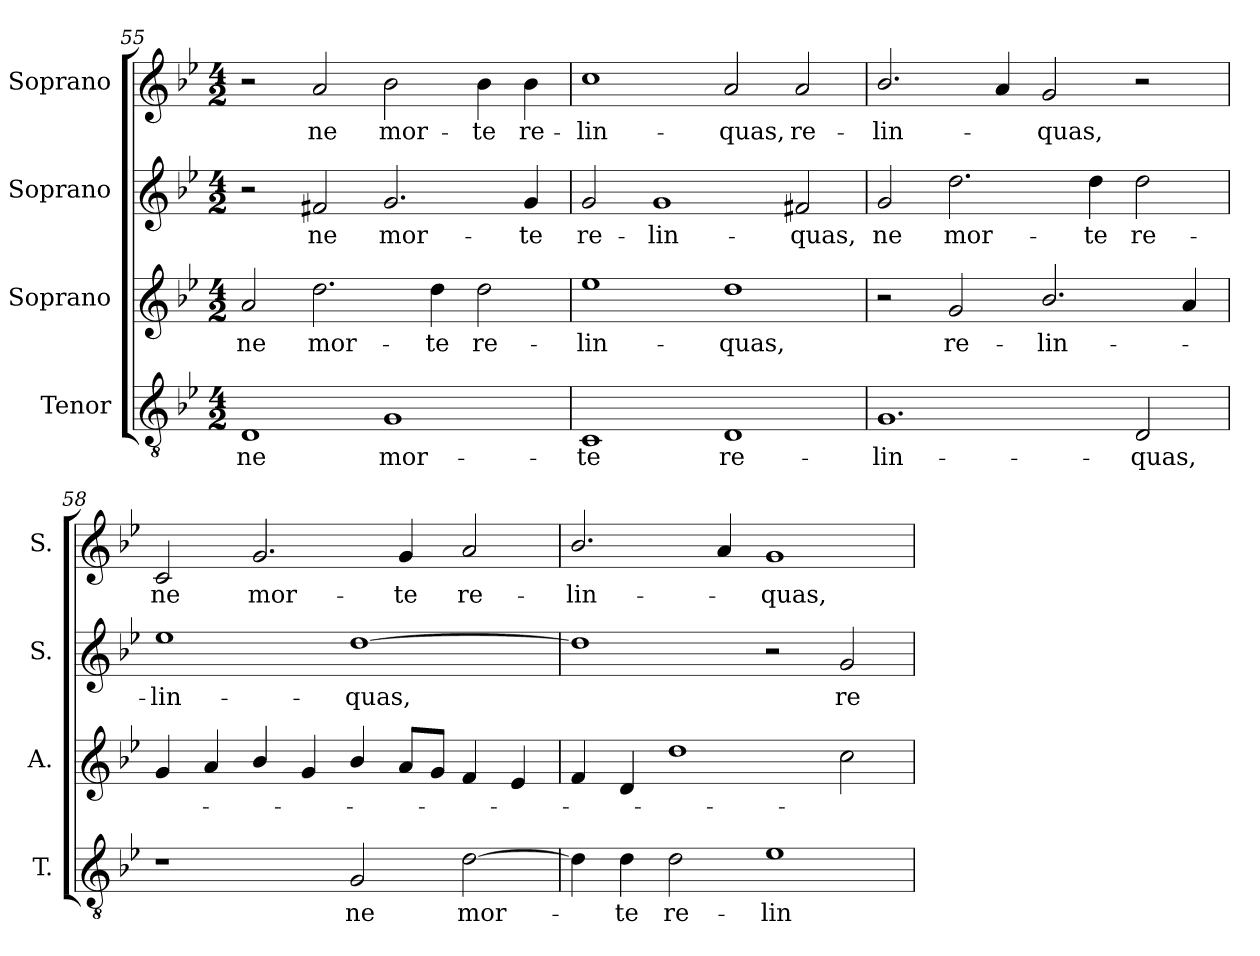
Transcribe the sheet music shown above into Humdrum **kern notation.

**kern	**text	**kern	**text	**kern	**text	**kern	**text
*part4	*part4	*part3	*part3	*part2	*part2	*part1	*part1
*staff4	*staff4	*staff3	*staff3	*staff2	*staff2	*staff1	*staff1
*I"Tenor	*	*I"Soprano	*	*I"Soprano	*	*I"Soprano	*
*I'T.	*	*I'A.	*	*I'S.	*	*I'S.	*
*clefGv2	*	*clefG2	*	*clefG2	*	*clefG2	*
*ITrd7c12	*	*	*	*	*	*	*
*k[b-e-]	*	*k[b-e-]	*	*k[b-e-]	*	*k[b-e-]	*
*B-:	*	*B-:	*	*B-:	*	*B-:	*
*M4/2	*	*M4/2	*	*M4/2	*	*M4/2	*
=55	=55	=55	=55	=55	=55	=55	=55
!	!LO:LY:b:color=#000000	!	!	!	!	!	!
!	!	!	!LO:LY:b:color=#000000	!	!	!	!
1DDi	ne	2ai/	ne	2r	.	2r	.
!	!	!	!LO:LY:b:color=#000000	!	!	!	!
!	!	!	!	!	!LO:LY:b:color=#000000	!	!
!	!	!	!	!	!	!	!LO:LY:b:color=#000000
.	.	2.ddi\	mor-	2f#Xi/	ne	2ai/	ne
!	!LO:LY:b:color=#000000	!	!	!	!	!	!
!	!	!	!	!	!LO:LY:b:color=#000000	!	!
!	!	!	!	!	!	!	!LO:LY:b:color=#000000
1GGi	mor-	.	.	2.gi/	mor-	2b-i\	mor-
!	!	!	!LO:LY:b:color=#000000	!	!	!	!
.	.	4ddi\	-te	.	.	.	.
!	!	!	!LO:LY:b:color=#000000	!	!	!	!
!	!	!	!	!	!	!	!LO:LY:b:color=#000000
.	.	2ddi\	re-	.	.	4b-i\	-te
!	!	!	!	!	!LO:LY:b:color=#000000	!	!
!	!	!	!	!	!	!	!LO:LY:b:color=#000000
.	.	.	.	4gi/	-te	4b-i\	re-
!!LO:PB:g=z
=56	=56	=56	=56	=56	=56	=56	=56
!	!LO:LY:b:color=#000000	!	!	!	!	!	!
!	!	!	!LO:LY:b:color=#000000	!	!	!	!
!	!	!	!	!	!LO:LY:b:color=#000000	!	!
!	!	!	!	!	!	!	!LO:LY:b:color=#000000
1CCi	-te	1ee-i	-lin-	2gi/	re-	1cci	-lin-
!	!	!	!	!	!LO:LY:b:color=#000000	!	!
.	.	.	.	1gi	-lin-	.	.
!	!LO:LY:b:color=#000000	!	!	!	!	!	!
!	!	!	!LO:LY:b:color=#000000	!	!	!	!
!	!	!	!	!	!	!	!LO:LY:b:color=#000000
1DDi	re-	1ddi	-quas,	.	.	2ai/	-quas,
!	!	!	!	!	!LO:LY:b:color=#000000	!	!
!	!	!	!	!	!	!	!LO:LY:b:color=#000000
.	.	.	.	2f#Xi/	-quas,	2ai/	re-
=57	=57	=57	=57	=57	=57	=57	=57
!	!LO:LY:b:color=#000000	!	!	!	!	!	!
!	!	!	!	!	!LO:LY:b:color=#000000	!	!
!	!	!	!	!	!	!	!LO:LY:b:color=#000000
1.GGi	-lin-	2r	.	2gi/	ne	2.b-i/	-lin-
!	!	!	!LO:LY:b:color=#000000	!	!	!	!
!	!	!	!	!	!LO:LY:b:color=#000000	!	!
.	.	2gi/	re-	2.ddi\	mor-	.	.
.	.	.	.	.	.	4ai/	.
!	!	!	!LO:LY:b:color=#000000	!	!	!	!
!	!	!	!	!	!	!	!LO:LY:b:color=#000000
.	.	2.b-i/	-lin-	.	.	2gi/	-quas,
!	!	!	!	!	!LO:LY:b:color=#000000	!	!
.	.	.	.	4ddi\	-te	.	.
!	!LO:LY:b:color=#000000	!	!	!	!	!	!
!	!	!	!	!	!LO:LY:b:color=#000000	!	!
2DDi/	-quas,	.	.	2ddi\	re-	2r	.
.	.	4ai/	.	.	.	.	.
=58	=58	=58	=58	=58	=58	=58	=58
!	!	!	!	!	!LO:LY:b:color=#000000	!	!
!	!	!	!	!	!	!	!LO:LY:b:color=#000000
1r	.	4gi/	.	1ee-i	-lin-	2ci/	ne
.	.	4ai/	.	.	.	.	.
!	!	!	!	!	!	!	!LO:LY:b:color=#000000
.	.	4b-i/	.	.	.	2.gi/	mor-
.	.	4gi/	.	.	.	.	.
!	!LO:LY:b:color=#000000	!	!	!	!	!	!
!	!	!	!	!	!LO:LY:b:color=#000000	!	!
2GGi/	ne	4b-i/	.	[1ddi	-quas,	.	.
!	!	!	!	!	!	!	!LO:LY:b:color=#000000
.	.	8ai/L	.	.	.	4gi/	-te
.	.	8gi/J	.	.	.	.	.
!	!LO:LY:b:color=#000000	!	!	!	!	!	!
!	!	!	!	!	!	!	!LO:LY:b:color=#000000
[2Di\	mor-	4fi/	.	.	.	2ai/	re-
.	.	4e-i/	.	.	.	.	.
=59	=59	=59	=59	=59	=59	=59	=59
!	!	!	!	!	!	!	!LO:LY:b:color=#000000
4Di\]	.	4fi/	.	1ddi]	.	2.b-i/	-lin-
!	!LO:LY:b:color=#000000	!	!	!	!	!	!
4Di\	-te	4di/	.	.	.	.	.
!	!LO:LY:b:color=#000000	!	!	!	!	!	!
2Di\	re-	1ddi	.	.	.	.	.
.	.	.	.	.	.	4ai/	.
!	!LO:LY:b:color=#000000	!	!	!	!	!	!
!	!	!	!	!	!	!	!LO:LY:b:color=#000000
1E-i	-lin-	.	.	2r	.	1gi	-quas,
!	!	!	!	!	!LO:LY:b:color=#000000	!	!
.	.	2cci\	.	2gi/	re-	.	.
=	=	=	=	=	=	=	=
*-	*-	*-	*-	*-	*-	*-	*-
